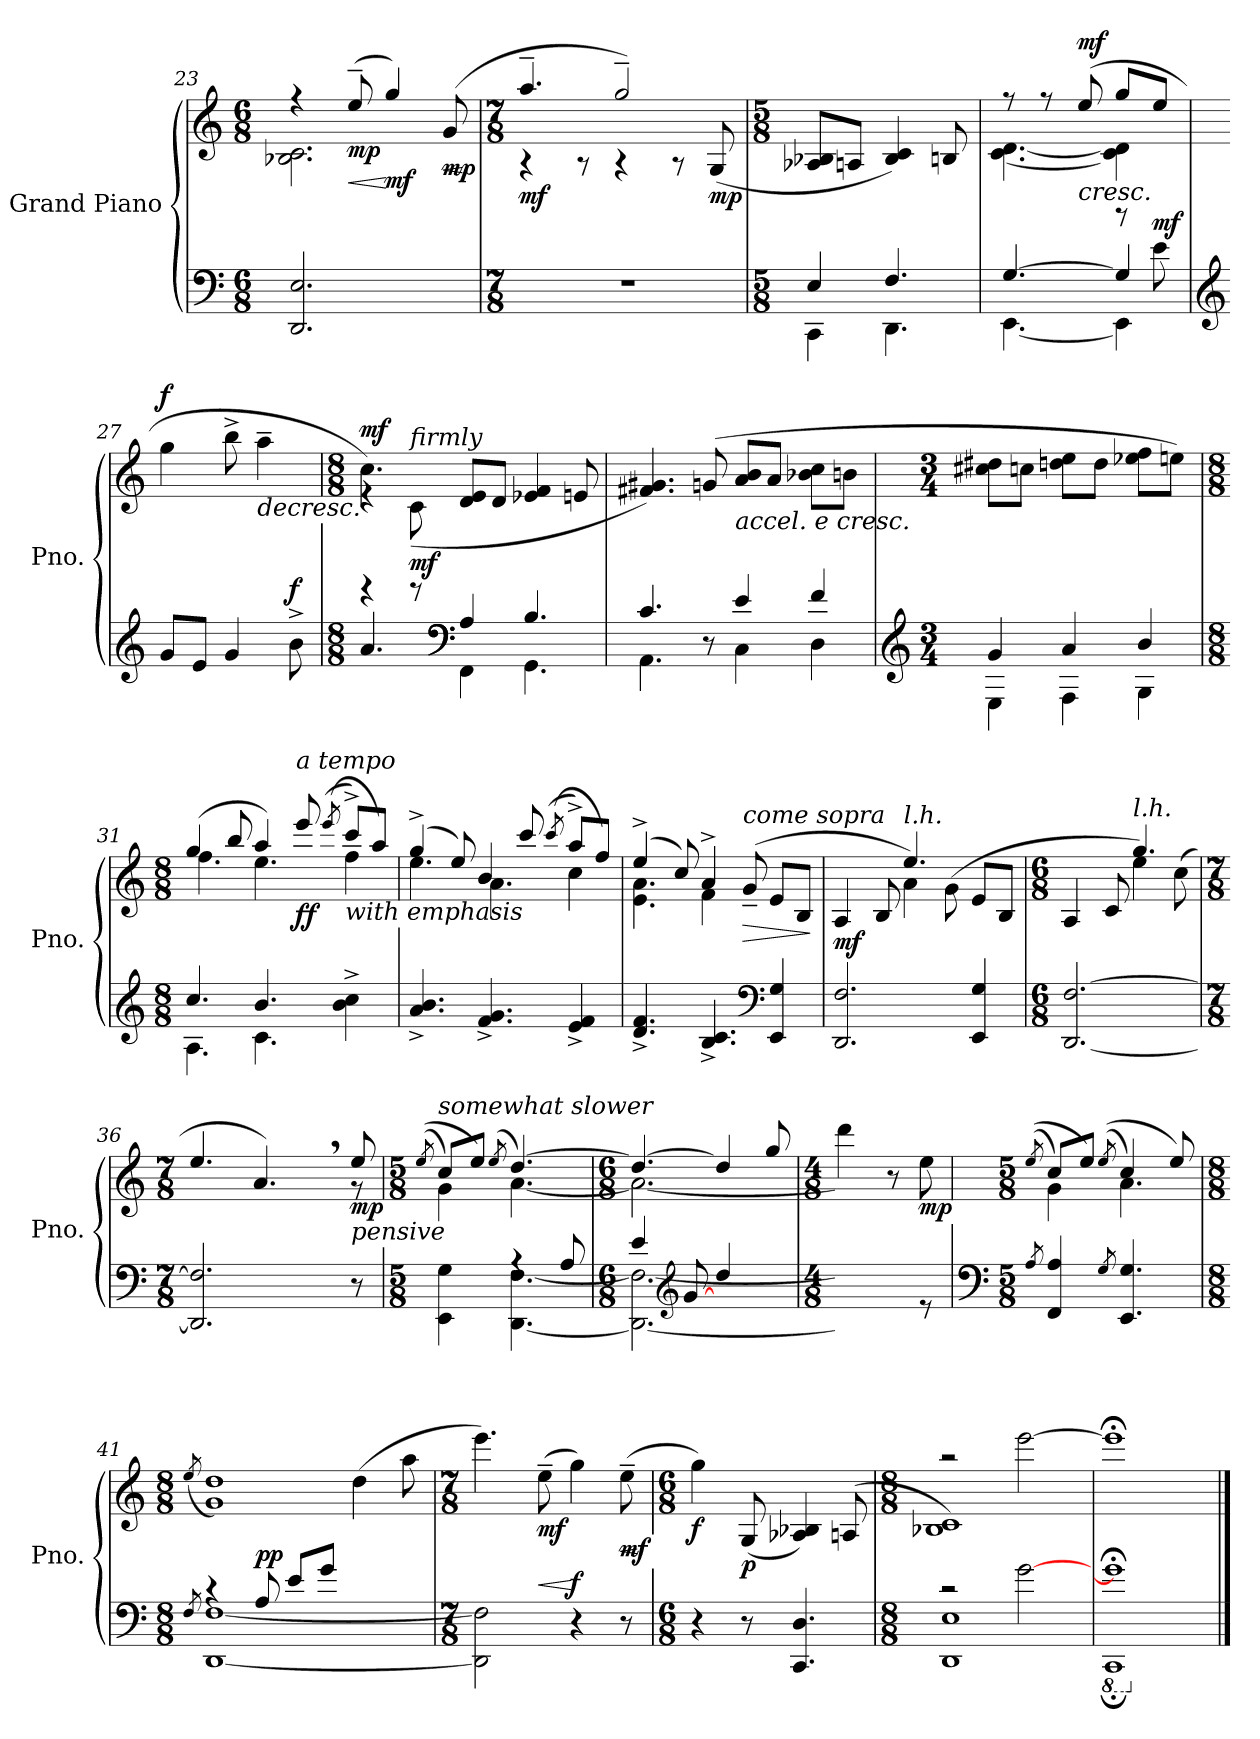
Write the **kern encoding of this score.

**kern	**kern	**dynam
*part1	*part1	*part1
*staff2	*staff1	*staff1/2
*I"Grand Piano	*	*
*I'Pno.	*	*
*clefF4	*clefG2	*
*k[]	*k[]	*
*M6/8	*M6/8	*
=23	=23	=23
*	*^	*
2.DD/ 2.E/	4r	2.B-X\ 2.c\	.
!	!	!	!LO:HP:b
!	!	!	!LO:DY:n=1:b
.	(>8ee~/	.	< mp
*	*MM60	*	*
!	!	!	!LO:DY:n=2:b
.	4gg/)	.	[ mf
!	!	!	!LO:HP:b
!	!	!	!LO:DY:n=3:b
.	(>8g/	.	< mp
*	*v	*v	*
.	.	[
!!LO:LB:g=z
=24	=24	=24
*M7/8	*M7/8	*
*	*^	*
!	!	!	!LO:DY:b
2..r	4.aa~/	4r	mf
.	.	8r	.
.	2gg~/)	4r	.
.	.	8r	.
*	*MM70	*	*
!	!	!	!LO:DY:b
.	.	(>8G/	mp
=25	=25	=25	=25
*M5/8	*M5/8	*	*
*^	*	*	*
4E/	4CC\	2ryy	8A-X/ 8B-X/L	.
.	.	.	8An/J	.
4.F/	4.DD\	.	4B-/ 4c/)	.
.	.	8ryy	8Bn/	.
=26	=26	=26	=26	=26
*	*^	*	*	*
[4.G/	[4.EE\	4.ryy	8r	[4.c\ [4.d\	.
.	.	.	8r	.	.
!	!	!	!	!	!LO:HP:b
!	!	!	!	!	!LO:DY:n=1:a
.	.	.	(>8ee/	.	< mf
4G/]	4EE\]	8rdd	8gg/L	4c\] 4d\]	.
!	!	!	!	!	!LO:DY:n=2:a=2
.	.	8e\	8ee/J	.	mf
*v	*v	*v	*	*	*
*	*v	*v	*
.	.	[
!!LO:PB:g=z
=27	=27	=27
*clefG2	*	*
*^	*	*
!	!	!	!LO:DY:a
8g/L	4.ryy	4gg\	f
8e/J	.	.	.
4g/	.	8bb^\	.
!	!	!	!LO:HP:b
.	4ryy	4aa~\	>
!	!	!	!LO:DY:a=2
8b^\	.	.	f
*v	*v	*	*
.	.	]
=28	=28	=28
*M8/8	*M8/8	*
*^	*^	*
!	!	!	!	!LO:DY:a
4.a/	4reee	4.cc\)	4re	mf
!	!	!	!LO:TX:a:i:t=firmly	!
!	!	!	!	!LO:DY:b
.	8reee	.	(>8c\	mf
*clefF4	*	*	*	*
4A/	4FF\	8d/ 8e/L	2ryy	.
.	.	8d/J	.	.
4.B/	4.GG\	4e-X/ 4f/	.	.
.	.	8en/	8ryy	.
*	*	*v	*v	*
=29	=29	=29	=29
4.c/	4.AA\	4.f#X/ 4.g#X/)	.
8r	8ryy	(>8gn/	.
*	*	*MM73	*
!	!	!LO:TX:b:i:t=accel. e cresc.	!
4e/	4C\	8a/ 8b/L	.
.	.	8a/J	.
*	*	*MM76	*
4f/	4D\	8b-X\ 8cc\L	.
.	.	8bn\J	.
!!LO:LB:g=z
=30	=30	=30	=30
*clefG2	*	*	*
*M3/4	*	*M3/4	*
*	*	*MM79	*
4g/	4E\	8cc#X\ 8dd#X\L	.
.	.	8ccn\J	.
*	*	*MM82	*
4a/	4F\	8ddn\ 8ee\L	.
.	.	8dd\J	.
*	*	*MM85	*
4b/	4G\	8ee-X\ 8ff\L	.
.	.	8een\J)	.
=31	=31	=31	=31
*M8/8	*	*M8/8	*
*	*	*MM88	*
*	*	*^	*
4.cc/	4.A\	(>4gg/	4.ff\	.
*	*	*MM91	*	*
.	.	8bb/	.	.
4.b/	4.c\	4aa/)	4.ee\	.
!	!	!LO:TX:a:i:t=a tempo	!	!
!	!	!	!	!LO:DY:b
.	.	8eee/	.	ff
.	.	(<(>8qeee/	.	.
!	!	!LO:TX:b:i:t=with emphasis	!	!
4b\^ 4cc\^	4ryy	8ccc^/L)	4ff\	.
.	.	8aa/J)	.	.
*v	*v	*	*	*
=32	=32	=32	=32
4.a/^ 4.b/^	(>4gg^/	4.ee\	.
.	8ee/)	.	.
4.f/^ 4.g/^	4b/	4.a\	.
.	8ccc/	.	.
.	(<(>8qccc/	.	.
4e/^ 4f/^	8aa^/L)	4cc\	.
.	8ff/J)	.	.
!!LO:LB:g=z	!!
=33	=33	=33	=33
4.d/^ 4.f/^	(>4ee^/	4.e\ 4.a\	.
.	8cc/)	.	.
4.B/^ 4.c/^	4a^/	4f\	.
!	!LO:TX:a:i:t=come sopra	!	!
!	!	!	!LO:HP:b
.	(>8g~/	4.ryy	>
*clefF4	*	*	*
4EE/ 4G/	8e/L	.	.
.	8B/J	.	.
*	*v	*v	*
.	.	]
=34	=34	=34
*	*^	*
!	!	!	!LO:DY:b
2.DD/ 2.F/	4A/	4.ryy	mf
.	8B/	.	.
!	!LO:TX:a:i:t=l.h.	!	!
.	4a\)	4.ee/	.
.	(<8g\	.	.
4EE/ 4G/	8e/L	4ryy	.
.	8B/J	.	.
=35	=35	=35	=35
*M6/8	*M6/8	*	*
[2.DD/ [2.F/	4A/	4.ryy	.
.	8c/	.	.
!	!LO:TX:a:i:t=l.h.	!	!
.	4ee\)	4.gg/	.
.	(>8cc\	.	.
=36	=36	=36	=36
*M7/8	*M7/8	*	*
*^	*	*	*
2.DD/] 2.F/]	2ryy	4.ee/	2.ryy	.
.	.	4.a,/)	.	.
.	8ryy	.	.	.
.	8ryy	.	.	.
!	!	!LO:TX:b:i:t=pensive	!	!
!	!	!	!	!LO:DY:b
8r	8ryy	8ee/	8r	mp
!!LO:LB:g=z	!!
=37	=37	=37	=37	=37
*M5/8	*	*M5/8	*	*
.	.	(<(>8qee/	.	.
!	!	!LO:TX:a:i:t=somewhat slower	!	!
4ryy	4EE\ 4G\	8cc/L)	4g\	.
.	.	8ee/J)	.	.
.	.	(>8qee/	.	.
4rA	[4.DD\ [4.F\	[4.dd/)	[4.a\	.
8A/	.	.	.	.
=38	=38	=38	=38	=38
*M6/8	*	*M6/8	*	*
4e/	2.DD\_ 2.F\_	4.dd/_	2.a\_	.
*clefG2	*	*	*	*
[8g/	.	.	.	.
4g/yy_ [4dd/	.	4dd/]	.	.
8g/yy_ 8dd/yy_	.	8gg/	.	.
=39	=39	=39	=39	=39
*M4/8	*	*M4/8	*	*
4g\yy] 4dd\yy]	4DD/yy] 4F/yy]	4ddd\	4a/yy]	.
8ryy	4ryy	8r	4ryy	.
!	!	!	!	!LO:DY:b
8re	.	8ee\	.	mp
*v	*v	*	*	*
=40	=40	=40	=40
*clefF4	*	*	*
*M5/8	*M5/8	*	*
8qA/	(<(>8qee/	.	.
4FF/ 4A/	8cc/L)	4g\	.
.	8ee/J)	.	.
8qG/	(<(>8qee/	.	.
4.EE/ 4.G/	4cc/)	4.a\	.
.	8ee/)	.	.
!!LO:LB:g=z	!!
=41	=41	=41	=41
*M8/8	*M8/8	*	*
*^	*	*	*
.	8qF/	.	(>8qee/	.
4rc	[1DD [1F	4.ryy	1g 1dd)	.
!	!	!	!	!LO:DY:a=2
8A/	.	.	.	pp
8e/L	.	4ryy	.	.
8g/J	.	.	.	.
4.ryy	.	(>4dd\	.	.
.	.	8aa\	.	.
*	*	*v	*v	*
=42	=42	=42	=42
*M7/8	*	*M7/8	*
4.ryy	2DD\] 2F\]	4.eee\)	.
!	!	!	!LO:HP:b
!	!	!	!LO:DY:n=1:b
8ryy	.	(>8ee~\	< mf
!	!	!	!LO:DY:n=2:b
4r	4.ryy	4gg\)	[ f
!	!	!	!LO:HP:b
!	!	!	!LO:DY:n=3:b
8r	.	(>8ee~\	< mf
*v	*v	*	*
.	.	[
=43	=43	=43
*M6/8	*M6/8	*
*	*^	*
!	!	!	!LO:DY:b
4r	4gg\)	4ryy	f
!	!	!	!LO:DY:b
8r	2ryy	(<8G/	p
4.CC/ 4.D/	.	4A-X/ 4B-X/)	.
.	.	(<8An/	.
=44	=44	=44	=44
*M8/8	*M8/8	*	*
*^	*	*	*
2r	1DD 1E	2r	(<(<1B-X 1c)	.
[2g\	.	[2eee\	.	.
=45	=45	=45	=45	=45
*8ba	*	*	*	*
1G;<]	1CCC;	1eee;<]	1ryy))	.
*X8ba	*	*	*	*
*v	*v	*	*	*
*	*v	*v	*
==	==	==
*-	*-	*-
